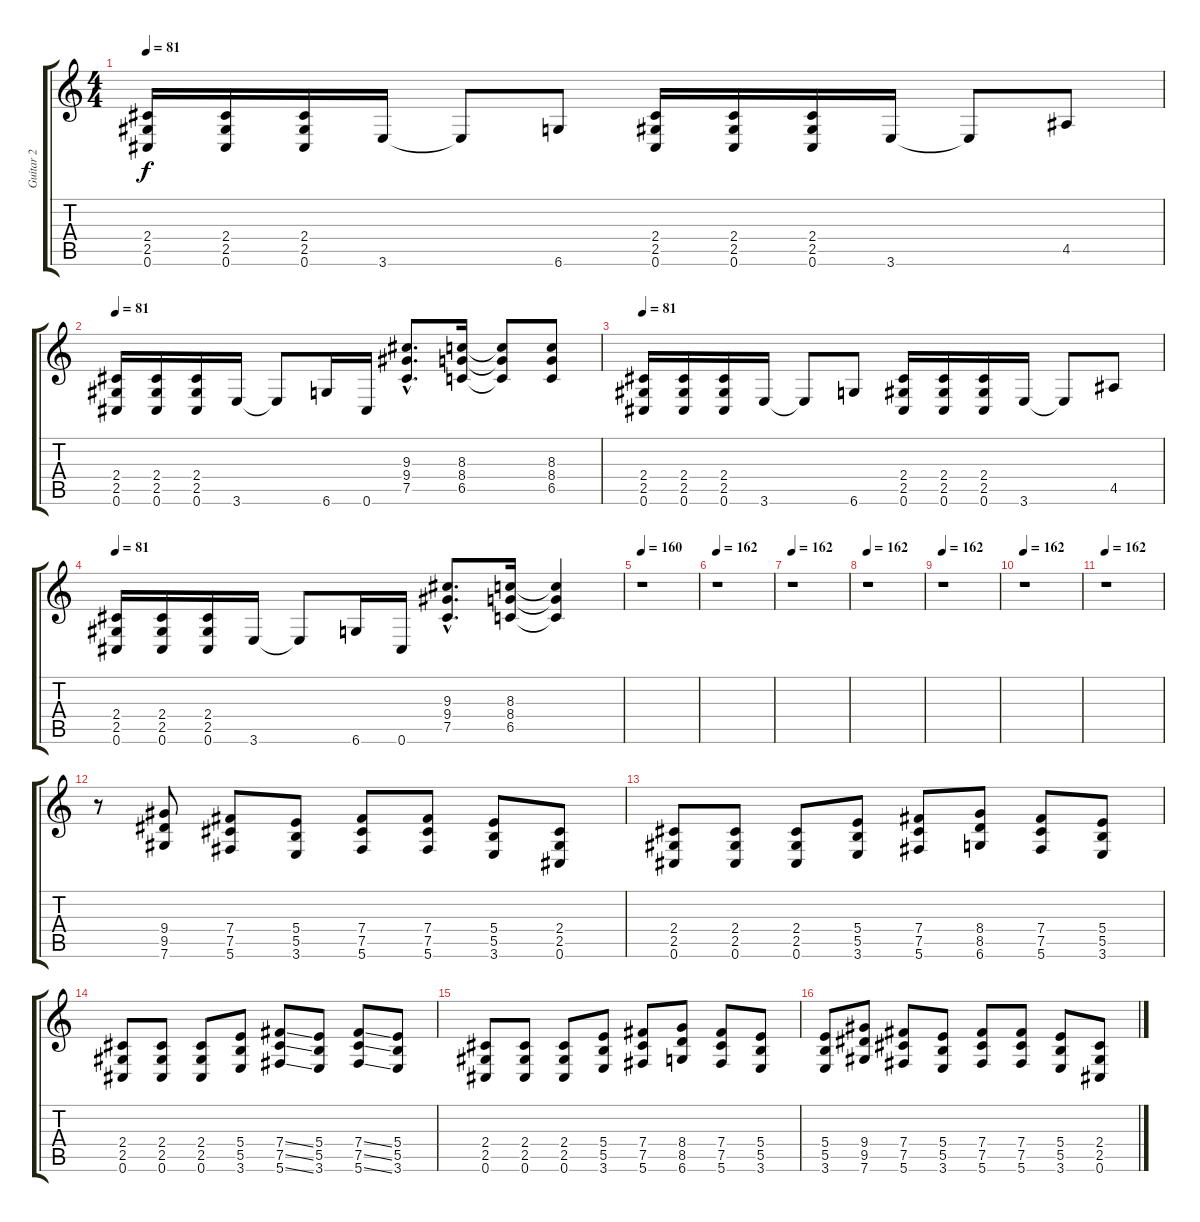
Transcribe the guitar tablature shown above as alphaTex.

\track ("Guitar 2" "Guitar 2") {instrument distortionguitar}
\staff {score tabs}
\tuning (Db4 Ab3 E3 B2 Gb2 Db2) {hide}
\ts (4 4)
\tempo 81
\clef g2
\ks c
(2.4 2.5 0.6).16{dy f} (2.4 2.5 0.6).16 (2.4 2.5 0.6).16 3.6.16 3.6{t}.8 6.6.8 (2.4 2.5 0.6).16 (2.4 2.5 0.6).16 (2.4 2.5 0.6).16 3.6.16 3.6{t}.8 4.5.8 |
\tempo 81
(2.4 2.5 0.6).16 (2.4 2.5 0.6).16 (2.4 2.5 0.6).16 3.6.16 3.6{t}.8 6.6.16 0.6.16 (9.3{hac} 9.4{hac} 7.5{hac}).8{d} (8.3 8.4 6.5).16 (8.3{t} 8.4{t} 6.5{t}).8 (8.3 8.4 6.5).8 |
\tempo 81
(2.4 2.5 0.6).16 (2.4 2.5 0.6).16 (2.4 2.5 0.6).16 3.6.16 3.6{t}.8 6.6.8 (2.4 2.5 0.6).16 (2.4 2.5 0.6).16 (2.4 2.5 0.6).16 3.6.16 3.6{t}.8 4.5.8 |
\tempo 81
(2.4 2.5 0.6).16 (2.4 2.5 0.6).16 (2.4 2.5 0.6).16 3.6.16 3.6{t}.8 6.6.16 0.6.16 (9.3{hac} 9.4{hac} 7.5{hac}).8{d} (8.3 8.4 6.5).16 (8.3{t} 8.4{t} 6.5{t}).4 |
\tempo 162
\tempo 160
r.1 |
\tempo 162
r.1 |
\tempo 162
r.1 |
\tempo 162
r.1 |
\tempo 162
r.1 |
\tempo 162
r.1 |
\tempo 162
r.1 |
r.8{volume 12} (9.4 9.5 7.6).8 (7.4 7.5 5.6).8 (5.4 5.5 3.6).8 (7.4 7.5 5.6).8 (7.4 7.5 5.6).8 (5.4 5.5 3.6).8 (2.4 2.5 0.6).8 |
(2.4 2.5 0.6).8 (2.4 2.5 0.6).8 (2.4 2.5 0.6).8 (5.4 5.5 3.6).8 (7.4 7.5 5.6).8 (8.4 8.5 6.6).8 (7.4 7.5 5.6).8 (5.4 5.5 3.6).8 |
(2.4 2.5 0.6).8 (2.4 2.5 0.6).8 (2.4 2.5 0.6).8 (5.4 5.5 3.6).8 (7.4{ss} 7.5{ss} 5.6{ss}).8 (5.4 5.5 3.6).8 (7.4{ss} 7.5{ss} 5.6{ss}).8 (5.4 5.5 3.6).8 |
(2.4 2.5 0.6).8 (2.4 2.5 0.6).8 (2.4 2.5 0.6).8 (5.4 5.5 3.6).8 (7.4 7.5 5.6).8 (8.4 8.5 6.6).8 (7.4 7.5 5.6).8 (5.4 5.5 3.6).8 |
(5.4 5.5 3.6).8 (9.4 9.5 7.6).8 (7.4 7.5 5.6).8 (5.4 5.5 3.6).8 (7.4 7.5 5.6).8 (7.4 7.5 5.6).8 (5.4 5.5 3.6).8 (2.4 2.5 0.6).8
